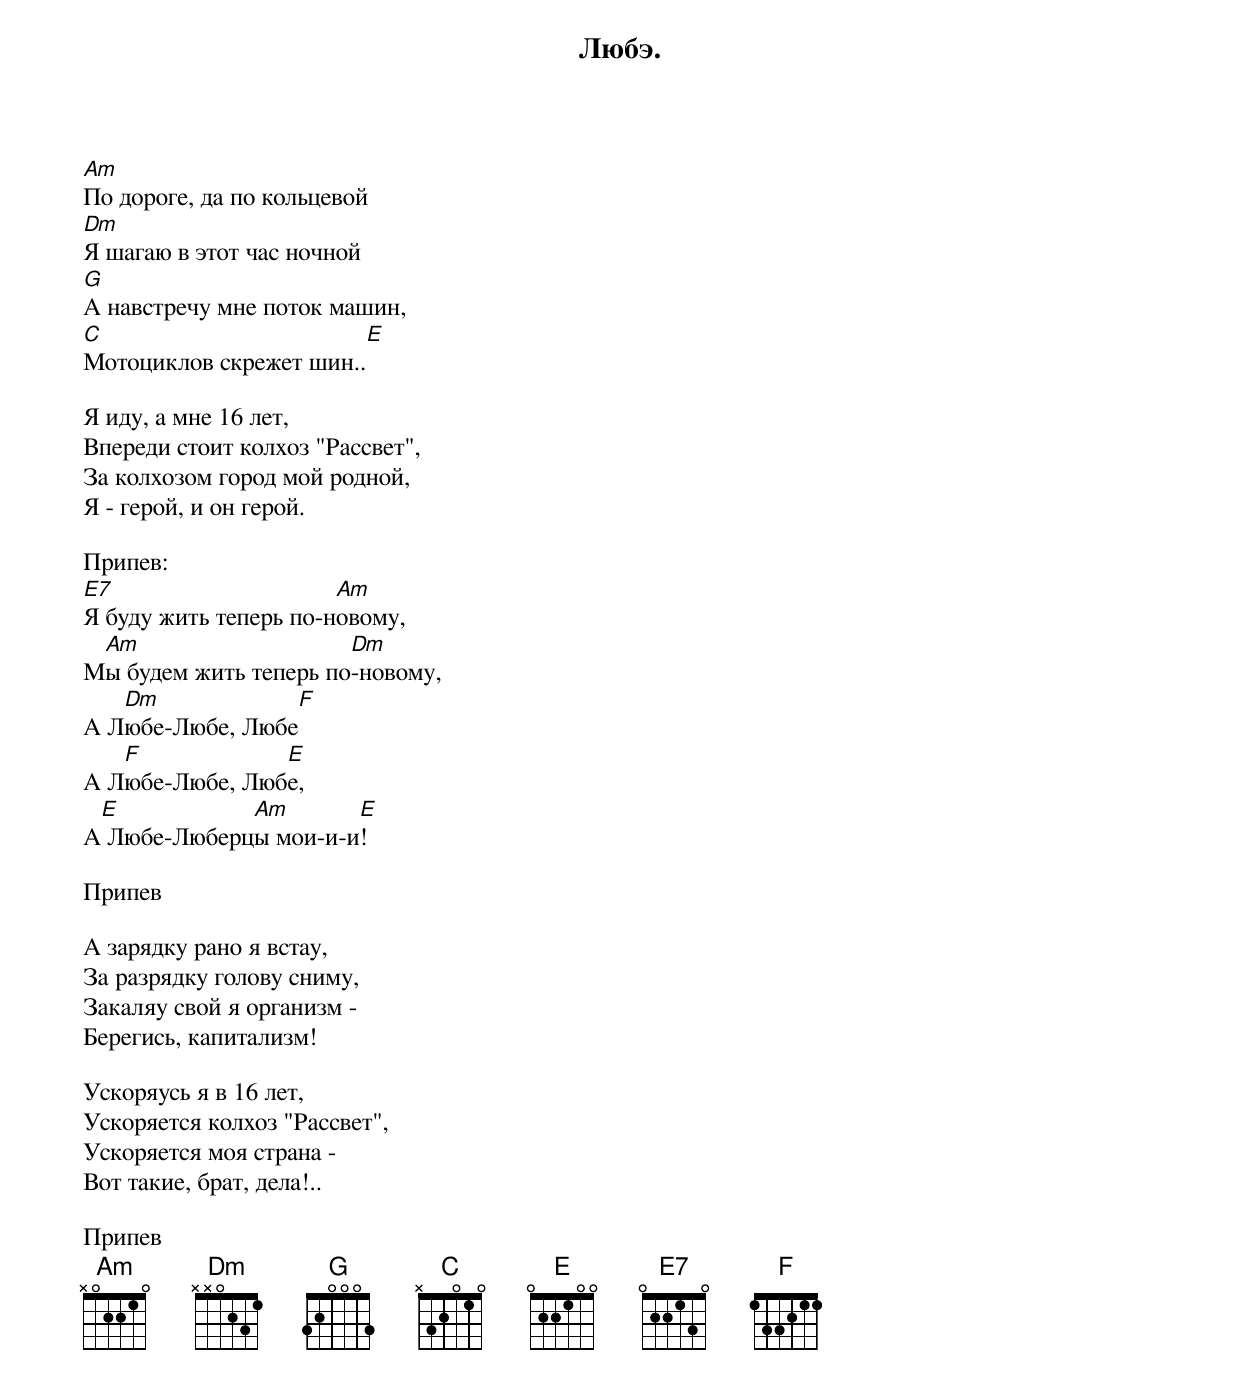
          Любэ.

Am
По дороге, да по кольцевой
Dm
Я шагаю в этот час ночной
G
А навстречу мне поток машин,
C                          E
Мотоциклов скрежет шин..

Я иду, а мне 16 лет,
Впереди стоит колхоз "Рассвет",
За колхозом город мой родной,
Я - герой, и он герой.

Припев:
E7                     Am
Я буду жить теперь по-новому,
 Am                    Dm
Мы будем жить теперь по-новому,
   Dm             F
А Любе-Любе, Любе
   F            E
А Любе-Любе, Любе,
 E           Am       E
А Любе-Люберцы мои-и-и!

Припев

А зарядку рано я встау,
За разрядку голову сниму,
Закаляу свой я организм -
Берегись, капитализм!

Ускоряусь я в 16 лет,
Ускоряется колхоз "Рассвет",
Ускоряется моя страна -
Вот такие, брат, дела!..

Припев
